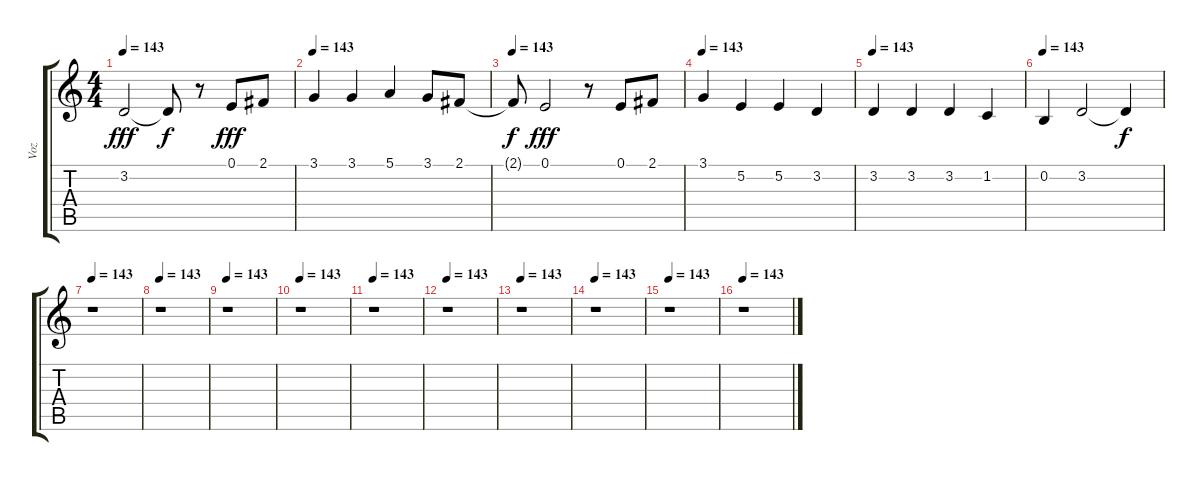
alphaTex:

\track ("Voz" "Voz") {instrument lead1square}
\staff {score tabs}
\tuning (E4 B3 G3 D3 A2 E2) {hide}
\ts (4 4)
\tempo 143
\clef g2
\ks c
3.2.2{dy fff} 3.2{t}.8{dy f} r.8 0.1.8{dy fff} 2.1.8 |
\tempo 143
3.1.4 3.1.4 5.1.4 3.1.8 2.1.8 |
\tempo 143
2.1{t}.8{dy f} 0.1.2{dy fff} r.8 0.1.8 2.1.8 |
\tempo 143
3.1.4 5.2.4 5.2.4 3.2.4 |
\tempo 143
3.2.4 3.2.4 3.2.4 1.2.4 |
\tempo 143
0.2.4 3.2.2 3.2{t}.4{dy f} |
\tempo 143
r.1 |
\tempo 143
r.1 |
\tempo 143
r.1 |
\tempo 143
r.1 |
\tempo 143
r.1 |
\tempo 143
r.1 |
\tempo 143
r.1 |
\tempo 143
r.1 |
\tempo 143
r.1 |
\tempo 143
r.1
